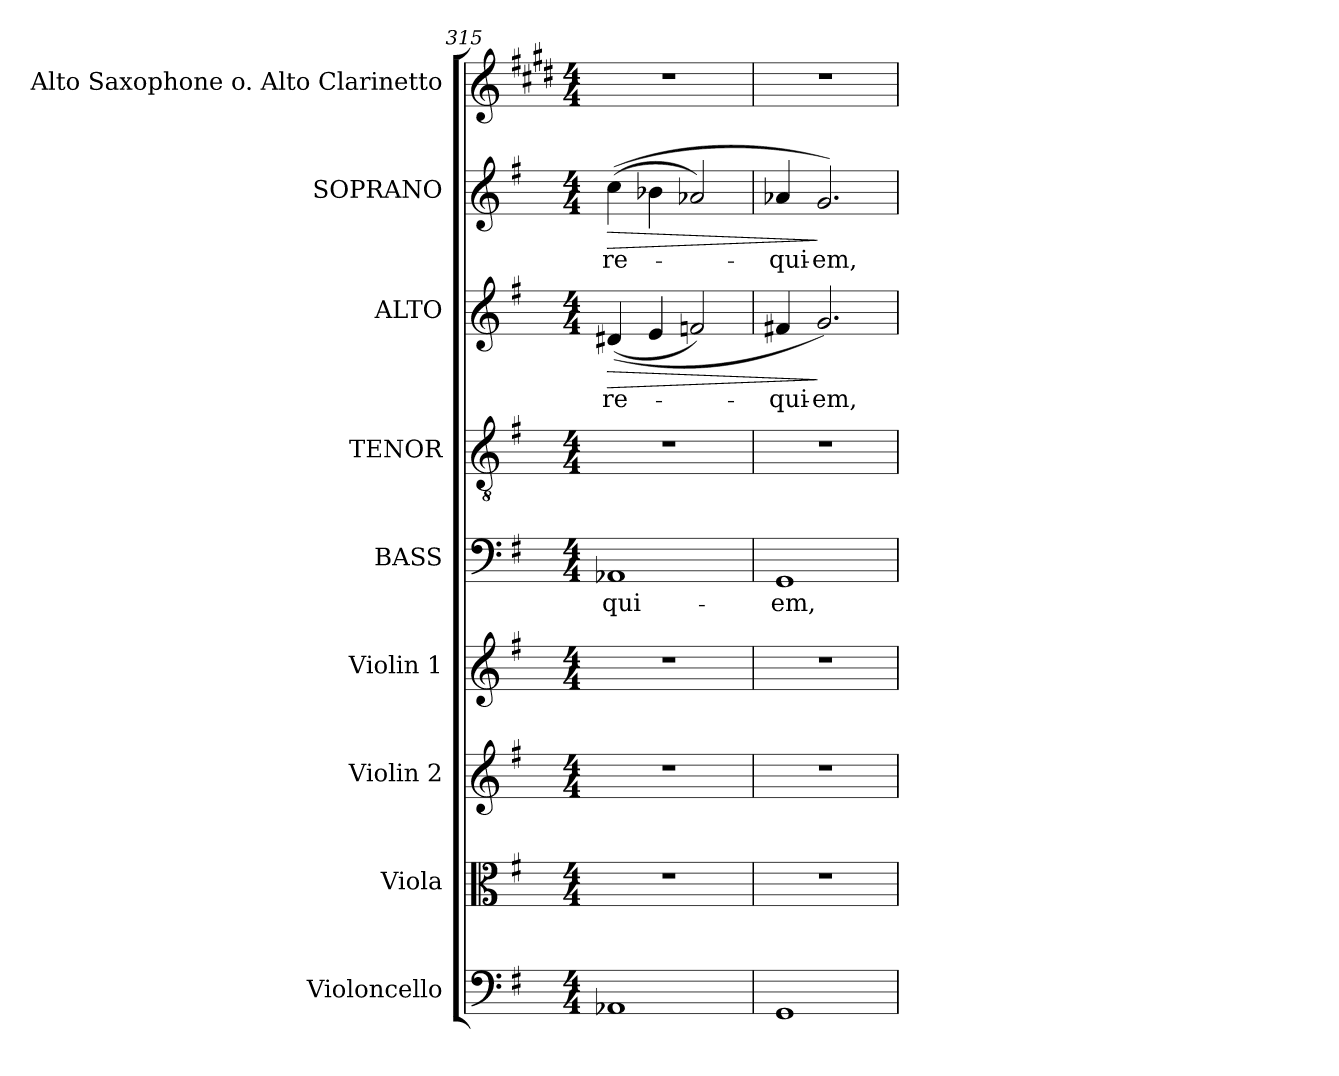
**kern	**kern	**kern	**kern	**kern	**text	**kern	**kern	**text	**dynam	**kern	**text	**dynam	**kern
*part9	*part8	*part7	*part6	*part5	*part5	*part4	*part3	*part3	*part3	*part2	*part2	*part2	*part1
*staff9	*staff8	*staff7	*staff6	*staff5	*staff5	*staff4	*staff3	*staff3	*staff3	*staff2	*staff2	*staff2	*staff1
*I"Violoncello	*I"Viola	*I"Violin 2	*I"Violin 1	*I"BASS	*	*I"TENOR	*I"ALTO	*	*	*I"SOPRANO	*	*	*I"Alto Saxophone o. Alto Clarinetto
*I'Vc.	*I'Vla.	*I'Vln. 2	*I'Vln. 1	*I'B.	*	*I'T.	*I'A.	*	*	*I'S.	*	*	*I'Alto Sax. o. Alto Clar.
*clefF4	*clefC3	*clefG2	*clefG2	*clefF4	*	*clefGv2	*clefG2	*	*	*clefG2	*	*	*clefG2
*	*	*	*	*	*	*ITrd7c12	*	*	*	*	*	*	*ITrd5c9
*k[f#]	*k[f#]	*k[f#]	*k[f#]	*k[f#]	*	*k[f#]	*k[f#]	*	*	*k[f#]	*	*	*k[f#]
*G:	*G:	*G:	*G:	*G:	*	*G:	*G:	*	*	*G:	*	*	*G:
*M4/4	*M4/4	*M4/4	*M4/4	*M4/4	*	*M4/4	*M4/4	*	*	*M4/4	*	*	*M4/4
=315	=315	=315	=315	=315	=315	=315	=315	=315	=315	=315	=315	=315	=315
!	!	!	!	!	!LO:LY:b:color=#000000	!	!	!	!	!	!	!	!
!	!	!	!	!	!	!	!	!LO:LY:b:color=#000000	!LO:HP:b	!	!	!	!
!	!	!	!	!	!	!	!	!	!	!	!LO:LY:b:color=#000000	!LO:HP:b	!
1AA-Xi	1r	1r	1r	1AA-Xi	-qui-	1r	((4d#Xi/	re-	>	((4cci\	re-	>	1r
.	.	.	.	.	.	.	4ei/	.	.	4b-Xi\	.	.	.
.	.	.	.	.	.	.	2fni/)	.	.	2a-Xi/)	.	.	.
=316	=316	=316	=316	=316	=316	=316	=316	=316	=316	=316	=316	=316	=316
!	!	!	!	!	!LO:LY:b:color=#000000	!	!	!	!	!	!	!	!
!	!	!	!	!	!	!	!	!LO:LY:b:color=#000000	!	!	!	!	!
!	!	!	!	!	!	!	!	!	!	!	!LO:LY:b:color=#000000	!	!
1GGi	1r	1r	1r	1GGi	-em,	1r	4f#Xi/	-qui-	.	4a-Xi/	-qui-	.	1r
!	!	!	!	!	!	!	!	!LO:LY:b:color=#000000	!	!	!	!	!
!	!	!	!	!	!	!	!	!	!	!	!LO:LY:b:color=#000000	!	!
.	.	.	.	.	.	.	2.gi/)	-em,	]	2.gi/)	-em,	]	.
=	=	=	=	=	=	=	=	=	=	=	=	=	=
*-	*-	*-	*-	*-	*-	*-	*-	*-	*-	*-	*-	*-	*-
